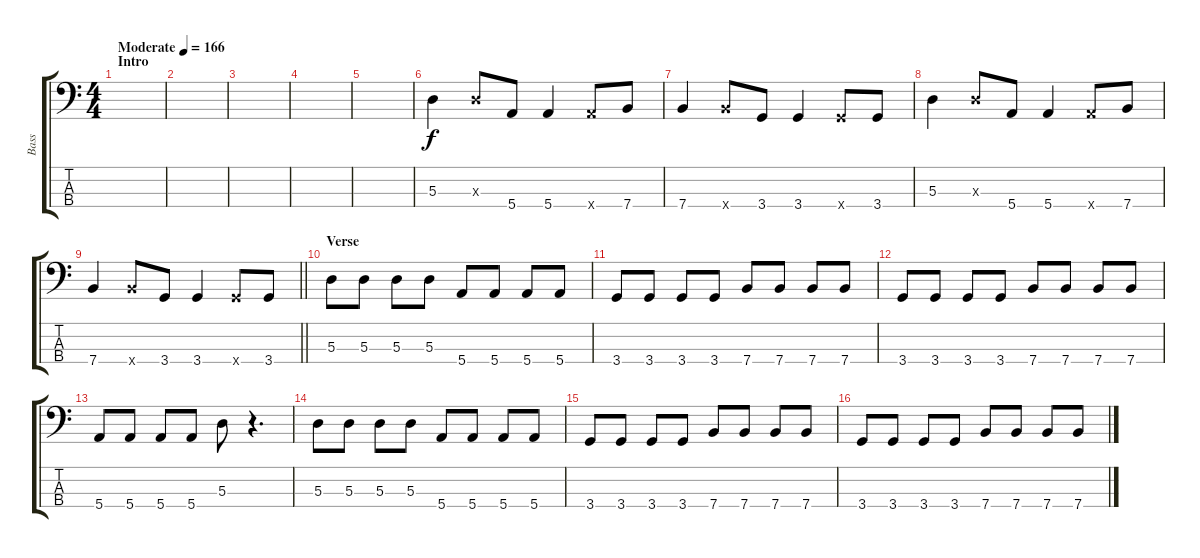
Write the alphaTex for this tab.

\track ("Bass" "Bass") {instrument electricbasspick}
\staff {score tabs}
\tuning (G2 D2 A1 E1) {hide}
\ts (4 4)
\section ("" "Intro")
\tempo (166 "Moderate")
\clef f4
\ks c
|
|
|
|
|
5.3.4{volume 11} 5.3{x}.8 5.4.8 5.4.4 5.4{x}.8 7.4.8 |
7.4.4 7.4{x}.8 3.4.8 3.4.4 3.4{x}.8 3.4.8 |
5.3.4 5.3{x}.8 5.4.8 5.4.4 5.4{x}.8 7.4.8 |
\barLineRight lightlight
7.4.4 7.4{x}.8 3.4.8 3.4.4 3.4{x}.8 3.4.8 |
\section ("" "Verse")
5.3.8 5.3.8 5.3.8 5.3.8 5.4.8 5.4.8 5.4.8 5.4.8 |
3.4.8 3.4.8 3.4.8 3.4.8 7.4.8 7.4.8 7.4.8 7.4.8 |
3.4.8 3.4.8 3.4.8 3.4.8 7.4.8 7.4.8 7.4.8 7.4.8 |
5.4.8 5.4.8 5.4.8 5.4.8 5.3.8 r.4{d} |
5.3.8 5.3.8 5.3.8 5.3.8 5.4.8 5.4.8 5.4.8 5.4.8 |
3.4.8 3.4.8 3.4.8 3.4.8 7.4.8 7.4.8 7.4.8 7.4.8 |
3.4.8 3.4.8 3.4.8 3.4.8 7.4.8 7.4.8 7.4.8 7.4.8
